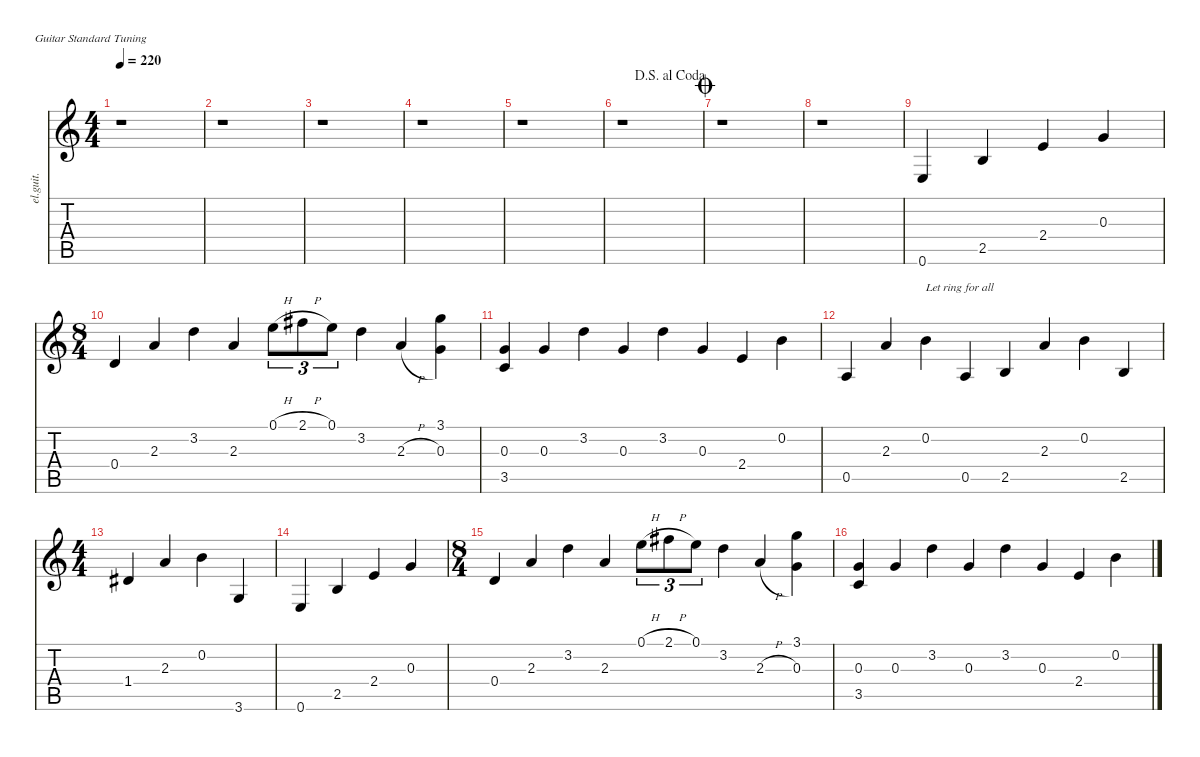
\defaultSystemsLayout 4
\hideDynamics
\bracketExtendMode nobrackets
\track ("Guitar 4 (clean)" "el.guit.") {mute instrument electricguitarclean}
\staff {score tabs}
\tuning (E4 B3 G3 D3 A2 E2)
\ts (4 4)
\tempo 220
\clef g2
\ks c
r.1{dy f} |
r.1 |
r.1 |
r.1 |
r.1 |
\jump dalsegnoalcoda
r.1 |
\jump coda
r.1 |
r.1 |
0.6.4 2.5.4 2.4.4 0.3.4 |
\ts (8 4)
0.4.4 2.3.4 3.2.4 2.3.4 0.1{h}.8{tu (3 2)} 2.1{h acc #}.8{tu (3 2)} 0.1.8{tu (3 2)} 3.2.4 2.3{h}.4 (3.1 0.3).4 |
(0.3 3.5).4 0.3.4 3.2.4 0.3.4 3.2.4 0.3.4 2.4.4 0.2.4 |
0.5.4 2.3.4 0.2.4{txt "Let ring for all"} 0.5.4 2.5.4 2.3.4 0.2.4 2.5.4 |
\ts (4 4)
1.4{acc #}.4 2.3.4 0.2.4 3.6.4 |
0.6.4 2.5.4 2.4.4 0.3.4 |
\ts (8 4)
0.4.4 2.3.4 3.2.4 2.3.4 0.1{h}.8{tu (3 2)} 2.1{h acc #}.8{tu (3 2)} 0.1.8{tu (3 2)} 3.2.4 2.3{h}.4 (3.1 0.3).4 |
(0.3 3.5).4 0.3.4 3.2.4 0.3.4 3.2.4 0.3.4 2.4.4 0.2.4
